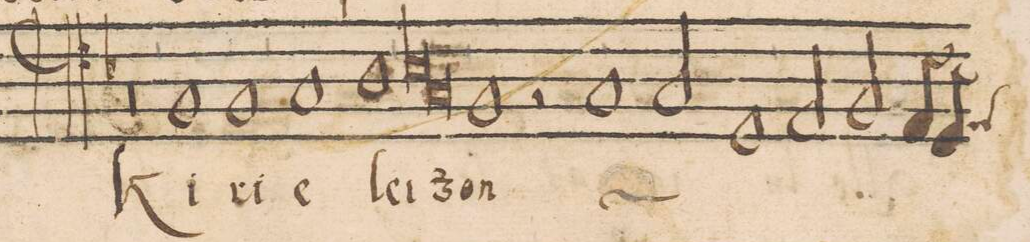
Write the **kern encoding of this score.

**kern	**text
*I"TENOR	*
*clefC4	*
*k[b-]	*
*met(C|)	*
*M2/1	*
0r	.
=2-	=2-
1F	Ki-
1F	-ri-
=3-	=3-
1G	-e-
1A	-le-
=4-	=4-
*lig	*
1B-	-i-
1G	.
*Xlig	*
=5-	=5-
1F	-zon
2r	.
*	*ij
1G/	Ki-
=6-	=6-
2G/	-ri-
1D	-e
=7-	=7-
2E/	e-
2.F/	-lei-
8E/	.
*custos:E	*
8D/	.
*-	*-
